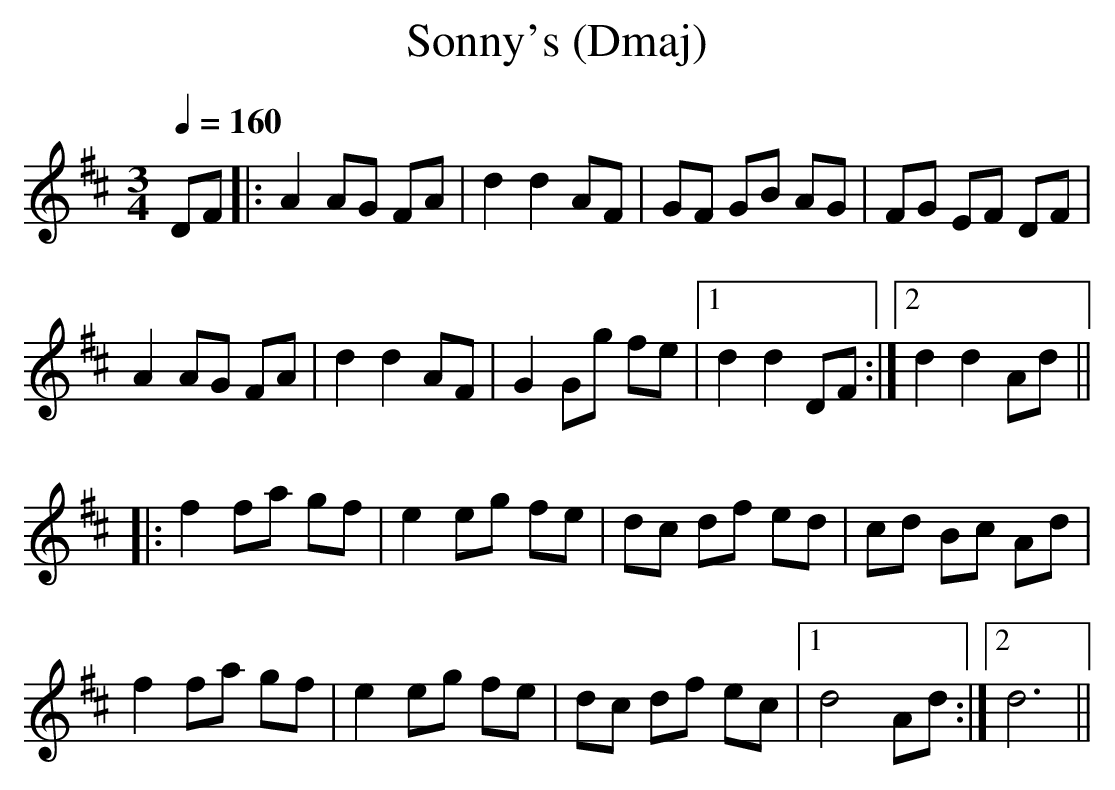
X:1
T:Sonny's (Dmaj)
Q:1/4=160
M:3/4
L:1/8
K:Dmaj
DF|:A2 AG FA|d2 d2 AF|GF GB AG|FG EF DF|
A2 AG FA|d2 d2 AF|G2 Gg fe|1d2 d2 DF:|2 d2 d2 Ad||
|:f2 fa gf|e2 eg fe|dc df ed|cd Bc Ad|
f2 fa gf|e2 eg fe|dc df ec|1d4 Ad:|2d6||
